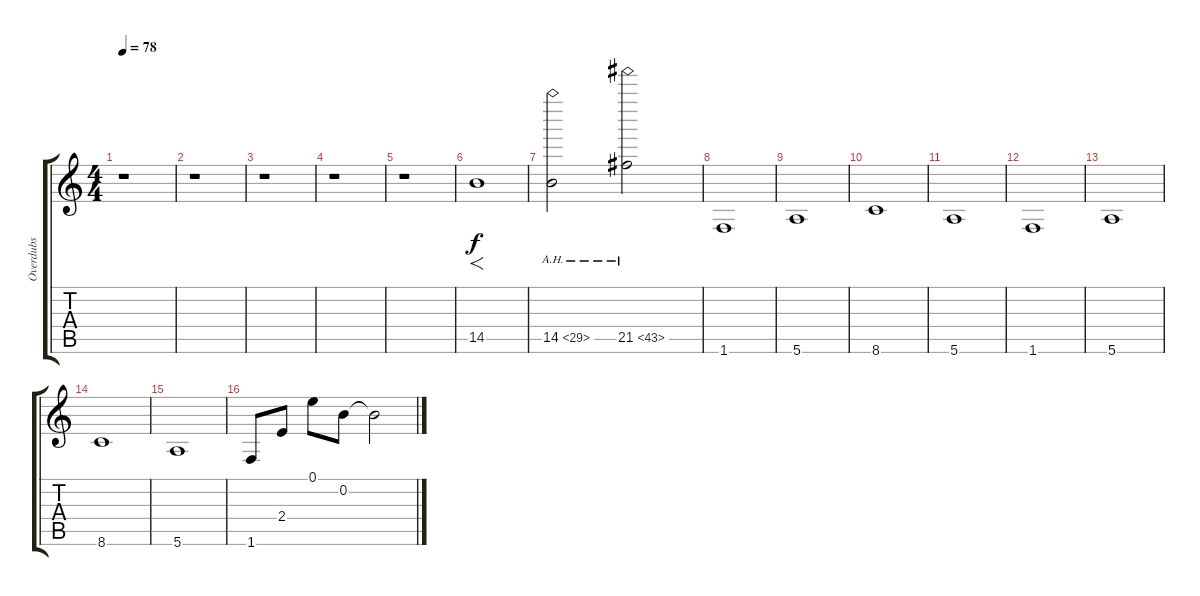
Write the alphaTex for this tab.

\track ("Overdubs" "Overdubs") {instrument distortionguitar}
\staff {score tabs}
\tuning (E4 B3 G3 D3 A2 E2) {hide}
\ts (4 4)
\tempo 78
\clef g2
\ks c
r.1{dy f} |
r.1 |
r.1 |
r.1 |
r.1 |
14.5.1{f} |
14.5{ah 15}.2 21.5{ah 22}.2 |
1.6.1 |
5.6.1 |
8.6.1 |
5.6.1 |
1.6.1 |
5.6.1 |
8.6.1 |
5.6.1 |
1.6.8 2.4.8 0.1.8 0.2.8 0.2{t}.2
